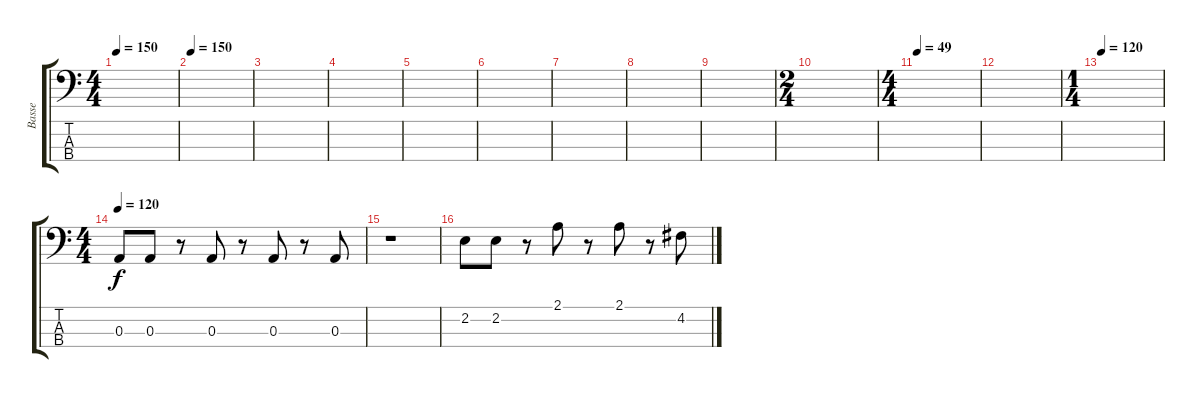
\track ("Basse" "Basse") {instrument electricbasspick}
\staff {score tabs}
\tuning (G2 D2 A1 E1) {hide}
\ts (4 4)
\tempo 150
\clef f4
\ks c
|
\tempo 150
|
|
|
|
|
|
|
|
\ts (2 4)
|
\ts (4 4)
\tempo 49
|
|
\ts (1 4)
\tempo 120
|
\ts (4 4)
\tempo 120
0.3.8 0.3.8 r.8 0.3.8 r.8 0.3.8 r.8 0.3.8 |
r.1 |
2.2.8 2.2.8 r.8 2.1.8 r.8 2.1.8 r.8 4.2.8
